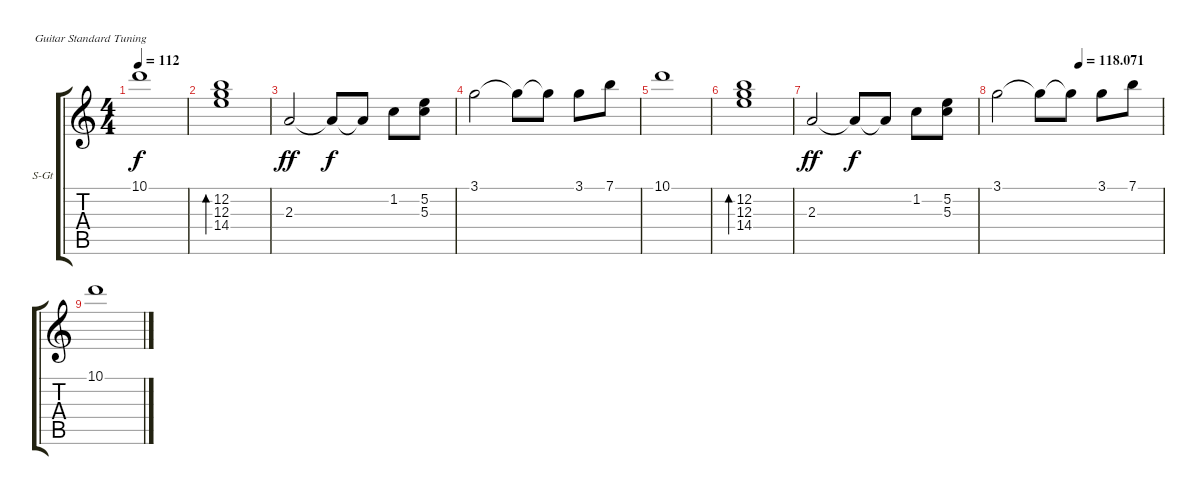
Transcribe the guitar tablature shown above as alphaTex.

\defaultSystemsLayout 4
\bracketExtendMode groupsimilarinstruments
\firstSystemTrackNameOrientation horizontal
\otherSystemsTrackNameOrientation horizontal
\track ("Steel Guitar" "S-Gt") {instrument acousticguitarsteel}
\staff {score tabs}
\tuning (E4 B3 G3 D3 A2 E2)
\ts (4 4)
\tempo 112
\clef g2
\ks c
10.1.1{dy f} |
(12.2 12.3 14.4).1{bd 120} |
2.3.2{dy ff} 2.3{t}.8{dy f} 2.3{t}.8 1.2.8 (5.2 5.3).8 |
3.1.2 3.1{t}.8 3.1{t}.8 3.1.8 7.1.8 |
10.1.1 |
(12.2 12.3 14.4).1{bd 120} |
2.3.2{dy ff} 2.3{t}.8{dy f} 2.3{t}.8 1.2.8 (5.2 5.3).8 |
\tempo (118.071 0.5)
3.1.2 3.1{t}.8 3.1{t}.8 3.1.8 7.1.8 |
10.1.1
